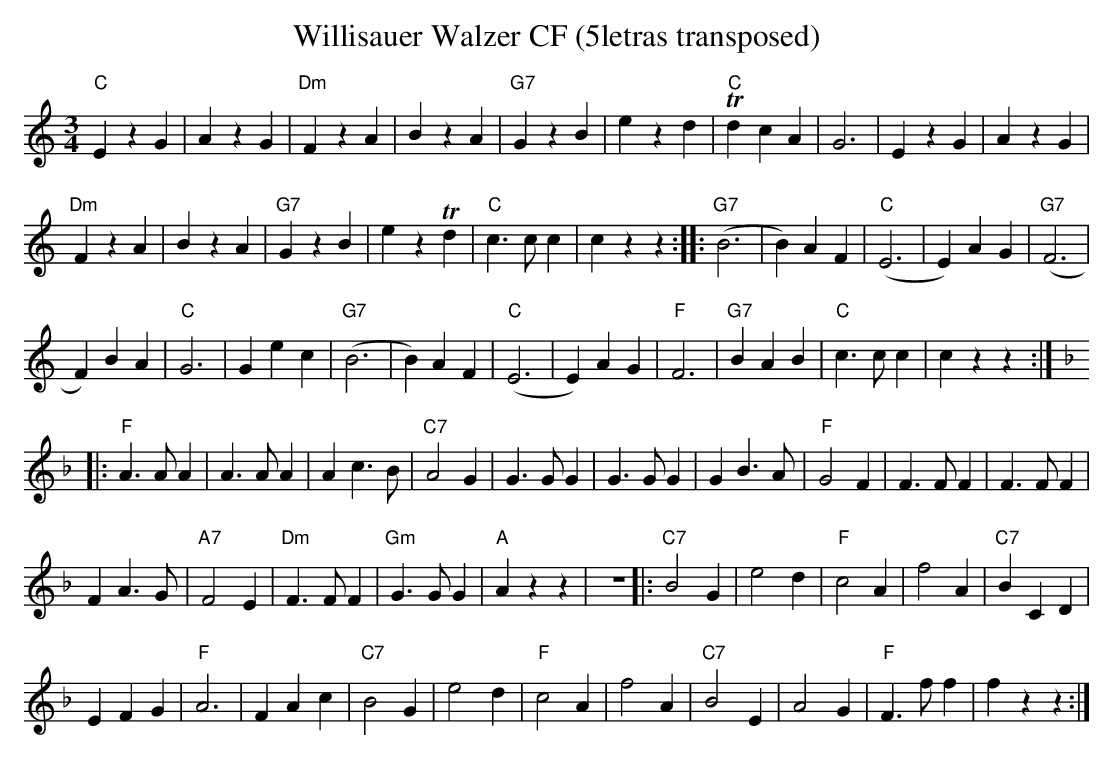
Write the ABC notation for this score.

X:1
T:Willisauer Walzer CF (5letras transposed)
M:3/4
L:1/4
K:C transpose=3 %%MIDI gchordon
"C"EzG | AzG | "Dm"FzA | BzA | "G7"GzB | ezd | "C"TdcA | G3 | EzG | AzG |
"Dm"FzA | BzA | "G7"GzB | ezTd | "C"c>cc | czz :: "G7"(B3 | B)AF | "C"(E3 | E)AG | "G7"(F3 |
F)BA | "C"G3 | Gec | "G7"(B3 | B)AF | "C"(E3 | E)AG | "F"F3 | "G7"BAB | "C"c>cc | czz :: [K:F]
"F"A>AA | A>AA | Ac>B | "C7"A2G | G>GG | G>GG | GB>A | "F"G2F | F>FF | F>FF |
FA>G | "A7"F2E | "Dm"F>FF | "Gm"G>GG | "A"Azz | z3 |: "C7"B2G | e2d | "F"c2A | f2A | "C7"BCD |
EFG | "F"A3 | FAc | "C7"B2G | e2d | "F"c2A | f2A | "C7"B2E | A2G | "F"F>ff | fzz :|
